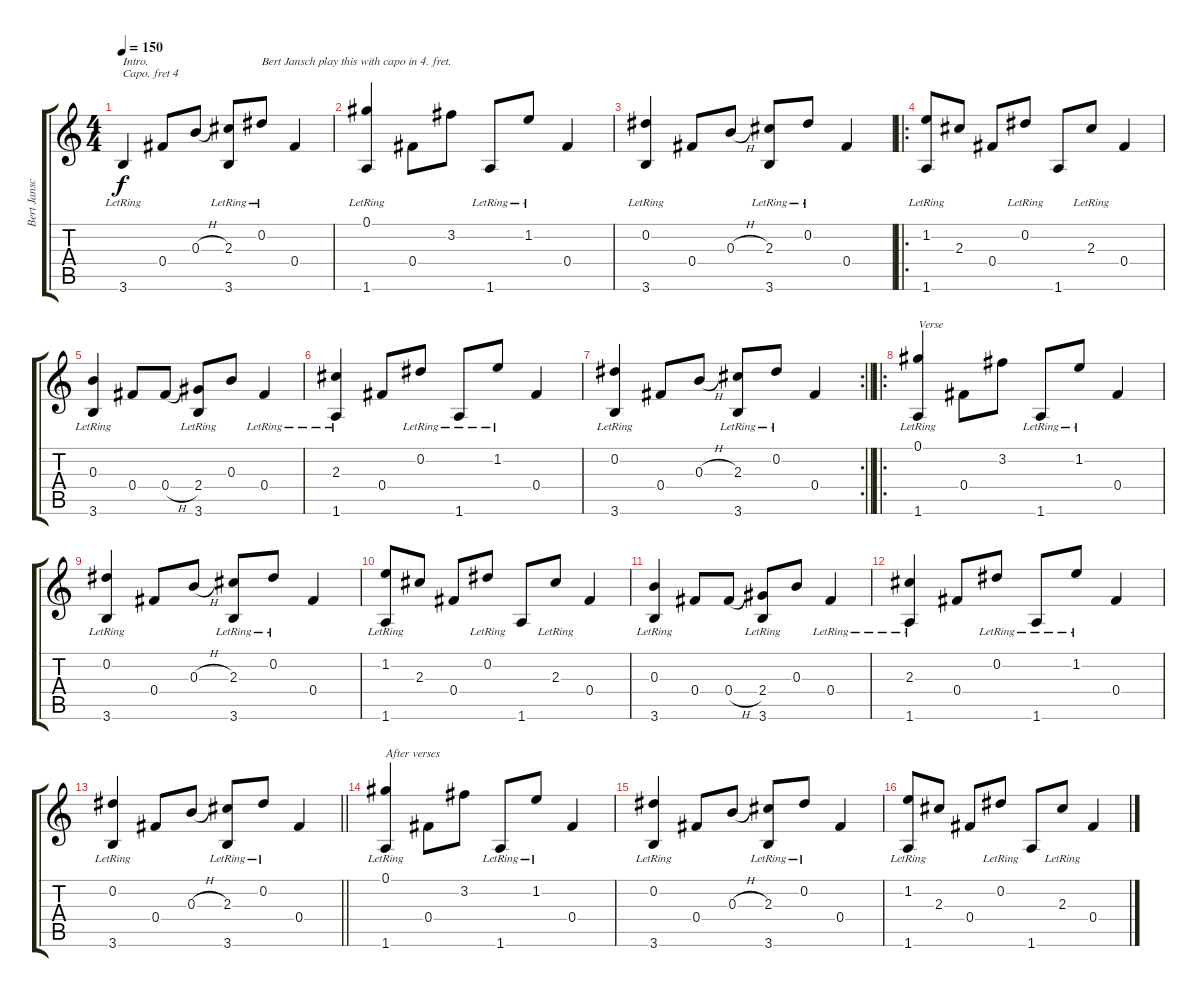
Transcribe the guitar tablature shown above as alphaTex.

\track ("Bert Jansch" "Bert Jansc") {instrument acousticguitarnylon}
\staff {score tabs}
\capo 4
\tuning (E4 B3 G3 D3 A2 E2) {hide}
\ts (4 4)
\tempo 150
\clef g2
\ks c
3.6{lr}.4{txt "Intro." dy f instrument acousticguitarnylon} 0.4.8 0.3{h}.8 (2.3 3.6{lr}).8 0.2{lr}.8{txt "Bert Jansch play this with capo in 4. fret."} 0.4.4 |
(0.1{lr} 1.6{lr}).4 0.4.8 3.2.8 1.6{lr}.8 1.2{lr}.8 0.4.4 |
(0.2{lr} 3.6{lr}).4 0.4.8 0.3{h}.8 (2.3 3.6{lr}).8 0.2{lr}.8 0.4.4 |
\ro
(1.2{lr} 1.6{lr}).8 2.3.8 0.4.8 0.2{lr}.8 1.6.8 2.3{lr}.8 0.4.4 |
(0.3{lr} 3.6{lr}).4 0.4.8 0.4{h}.8 (2.4 3.6{lr}).8 0.3.8 0.4{lr}.4 |
(2.3{lr} 1.6{lr}).4 0.4.8 0.2{lr}.8 1.6{lr}.8 1.2{lr}.8 0.4.4 |
\rc 2
\barLineRight lightlight
(0.2{lr} 3.6{lr}).4 0.4.8 0.3{h}.8 (2.3 3.6{lr}).8 0.2{lr}.8 0.4.4 |
\ro
(0.1{lr} 1.6{lr}).4{txt "Verse"} 0.4.8 3.2.8 1.6{lr}.8 1.2{lr}.8 0.4.4 |
(0.2{lr} 3.6{lr}).4 0.4.8 0.3{h}.8 (2.3 3.6{lr}).8 0.2{lr}.8 0.4.4 |
(1.2{lr} 1.6{lr}).8 2.3.8 0.4.8 0.2{lr}.8 1.6.8 2.3{lr}.8 0.4.4 |
(0.3{lr} 3.6{lr}).4 0.4.8 0.4{h}.8 (2.4 3.6{lr}).8 0.3.8 0.4{lr}.4 |
(2.3{lr} 1.6{lr}).4 0.4.8 0.2{lr}.8 1.6{lr}.8 1.2{lr}.8 0.4.4 |
\barLineRight lightlight
(0.2{lr} 3.6{lr}).4 0.4.8 0.3{h}.8 (2.3 3.6{lr}).8 0.2{lr}.8 0.4.4 |
(0.1{lr} 1.6{lr}).4{txt "After verses"} 0.4.8 3.2.8 1.6{lr}.8 1.2{lr}.8 0.4.4 |
(0.2{lr} 3.6{lr}).4 0.4.8 0.3{h}.8 (2.3 3.6{lr}).8 0.2{lr}.8 0.4.4 |
(1.2{lr} 1.6{lr}).8 2.3.8 0.4.8 0.2{lr}.8 1.6.8 2.3{lr}.8 0.4.4
